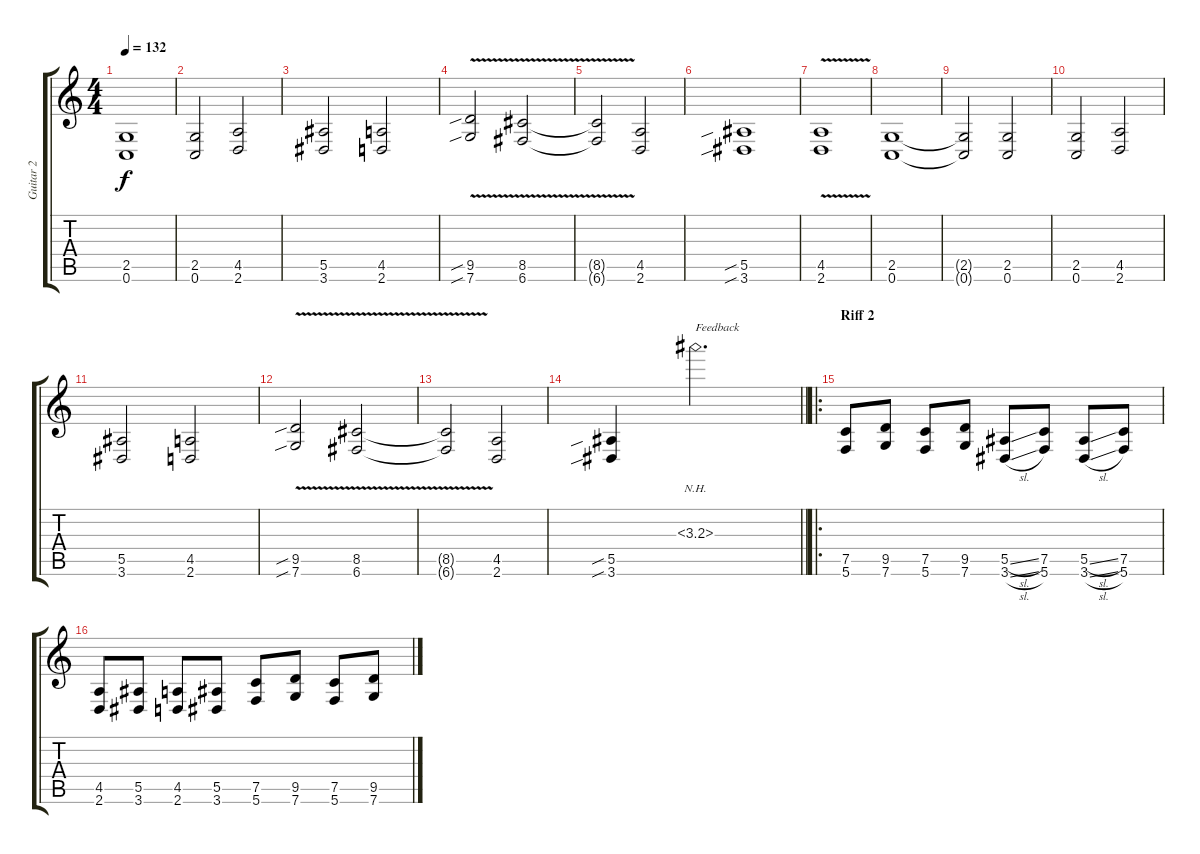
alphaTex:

\track ("Guitar 2" "Guitar 2") {instrument distortionguitar}
\staff {score tabs}
\tuning (C4 G3 Eb3 Bb2 F2 C2) {hide}
\ts (4 4)
\tempo 132
\clef g2
\ks c
(2.5{t} 0.6{t}).1{dy f} |
(2.5 0.6).2 (4.5 2.6).2 |
(5.5 3.6).2 (4.5 2.6).2 |
(9.5{v sib} 7.6{sib}).2 (8.5{v} 6.6).2 |
(8.5{t} 6.6{t}).2 (4.5 2.6).2 |
(5.5{sib} 3.6{sib}).1 |
(4.5{v} 2.6).1 |
(2.5 0.6).1 |
(2.5{t} 0.6{t}).2 (2.5 0.6).2 |
(2.5 0.6).2 (4.5 2.6).2 |
(5.5 3.6).2 (4.5 2.6).2 |
(9.5{v sib} 7.6{sib}).2 (8.5{v} 6.6).2 |
(8.5{t} 6.6{t}).2 (4.5 2.6).2 |
\barLineRight lightlight
(5.5{sib} 3.6{sib}).4 3.3{nh}.2{d txt "Feedback"} |
\ro
\section ("" "Riff 2")
(7.5 5.6).8 (9.5 7.6).8 (7.5 5.6).8 (9.5 7.6).8 (5.5{sl} 3.6{sl}).8 (7.5 5.6).8 (5.5{sl} 3.6{sl}).8 (7.5 5.6).8 |
(4.5 2.6).8 (5.5 3.6).8 (4.5 2.6).8 (5.5 3.6).8 (7.5 5.6).8 (9.5 7.6).8 (7.5 5.6).8 (9.5 7.6).8
